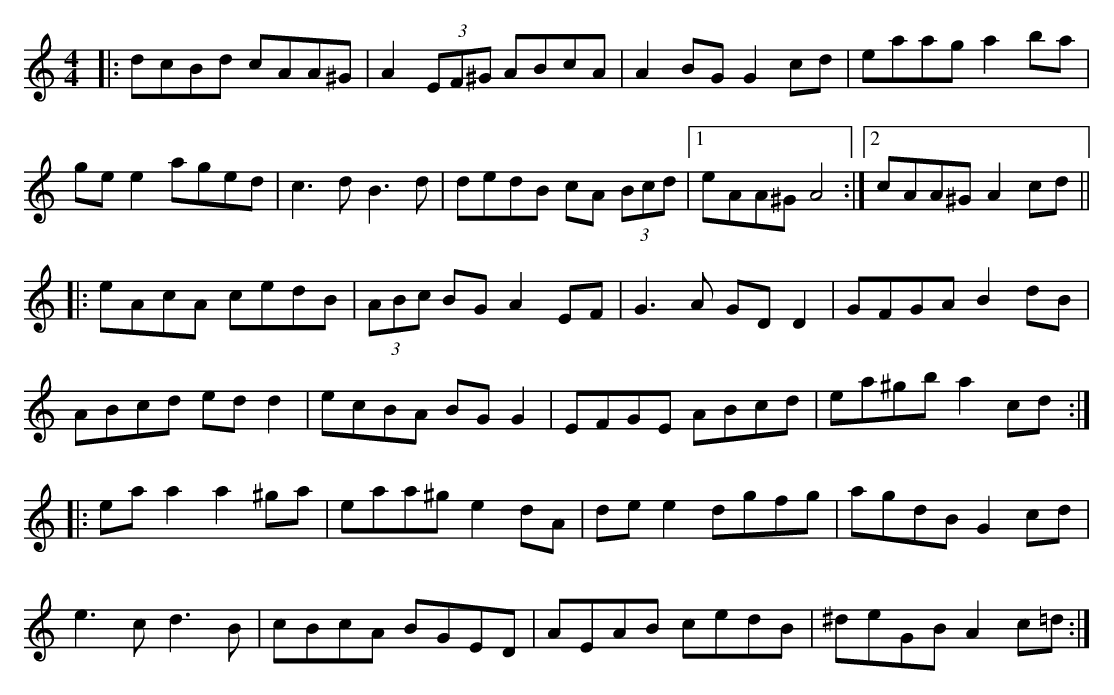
X:1
M:4/4
K:Amin
|:dcBd cAA^G|A2 (3EF^G ABcA|A2 BG G2 cd|eaag a2 ba|
ge e2 aged|c3d B3d|dedB cA (3Bcd|1 eAA^G A4:|2 cAA^G A2 cd||
|:eAcA cedB|(3ABc BG A2 EF|G3A GD D2|GFGA B2 dB|
ABcd ed d2|ecBA BG G2|EFGE ABcd|ea^gb a2 cd:|
|:ea a2 a2 ^ga|eaa^g e2 dA|de e2 dgfg|agdB G2 cd|
e3c d3B|cBcA BGED|AEAB cedB|^deGB A2 c=d:|
